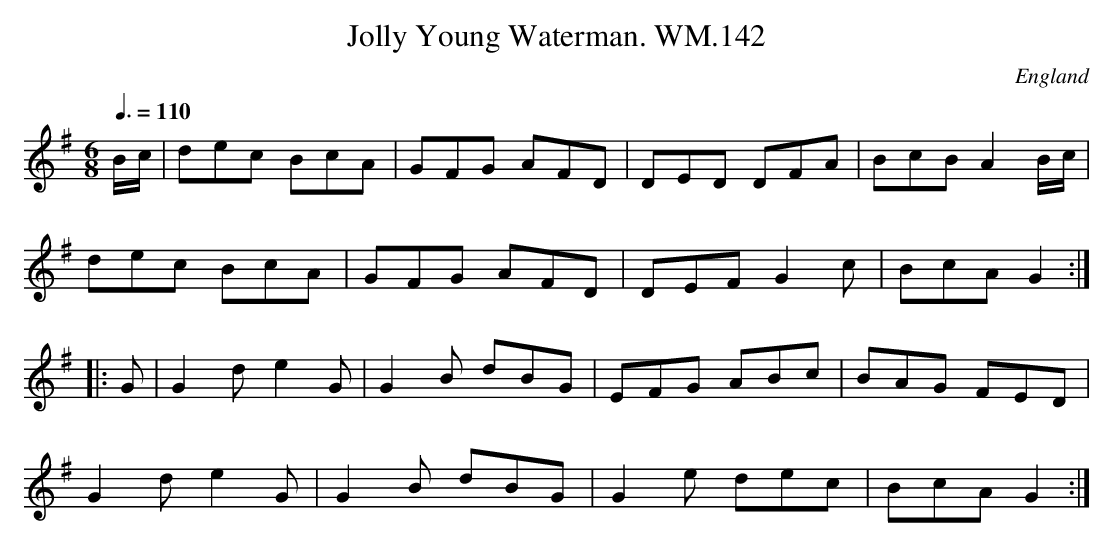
X:1
T:Jolly Young Waterman. WM.142
L:1/8
M:6/8
O:England
Q:3/8=110
K:G
B/c/|dec BcA|GFG AFD|DED DFA|BcBA2B/c/|!
dec BcA|GFG AFD|DEFG2c|BcAG2:|!
|:G| G2de2G|G2B dBG|EFG ABc|BAG FED|!
G2de2G|G2B dBG|G2e dec|BcAG2:|
